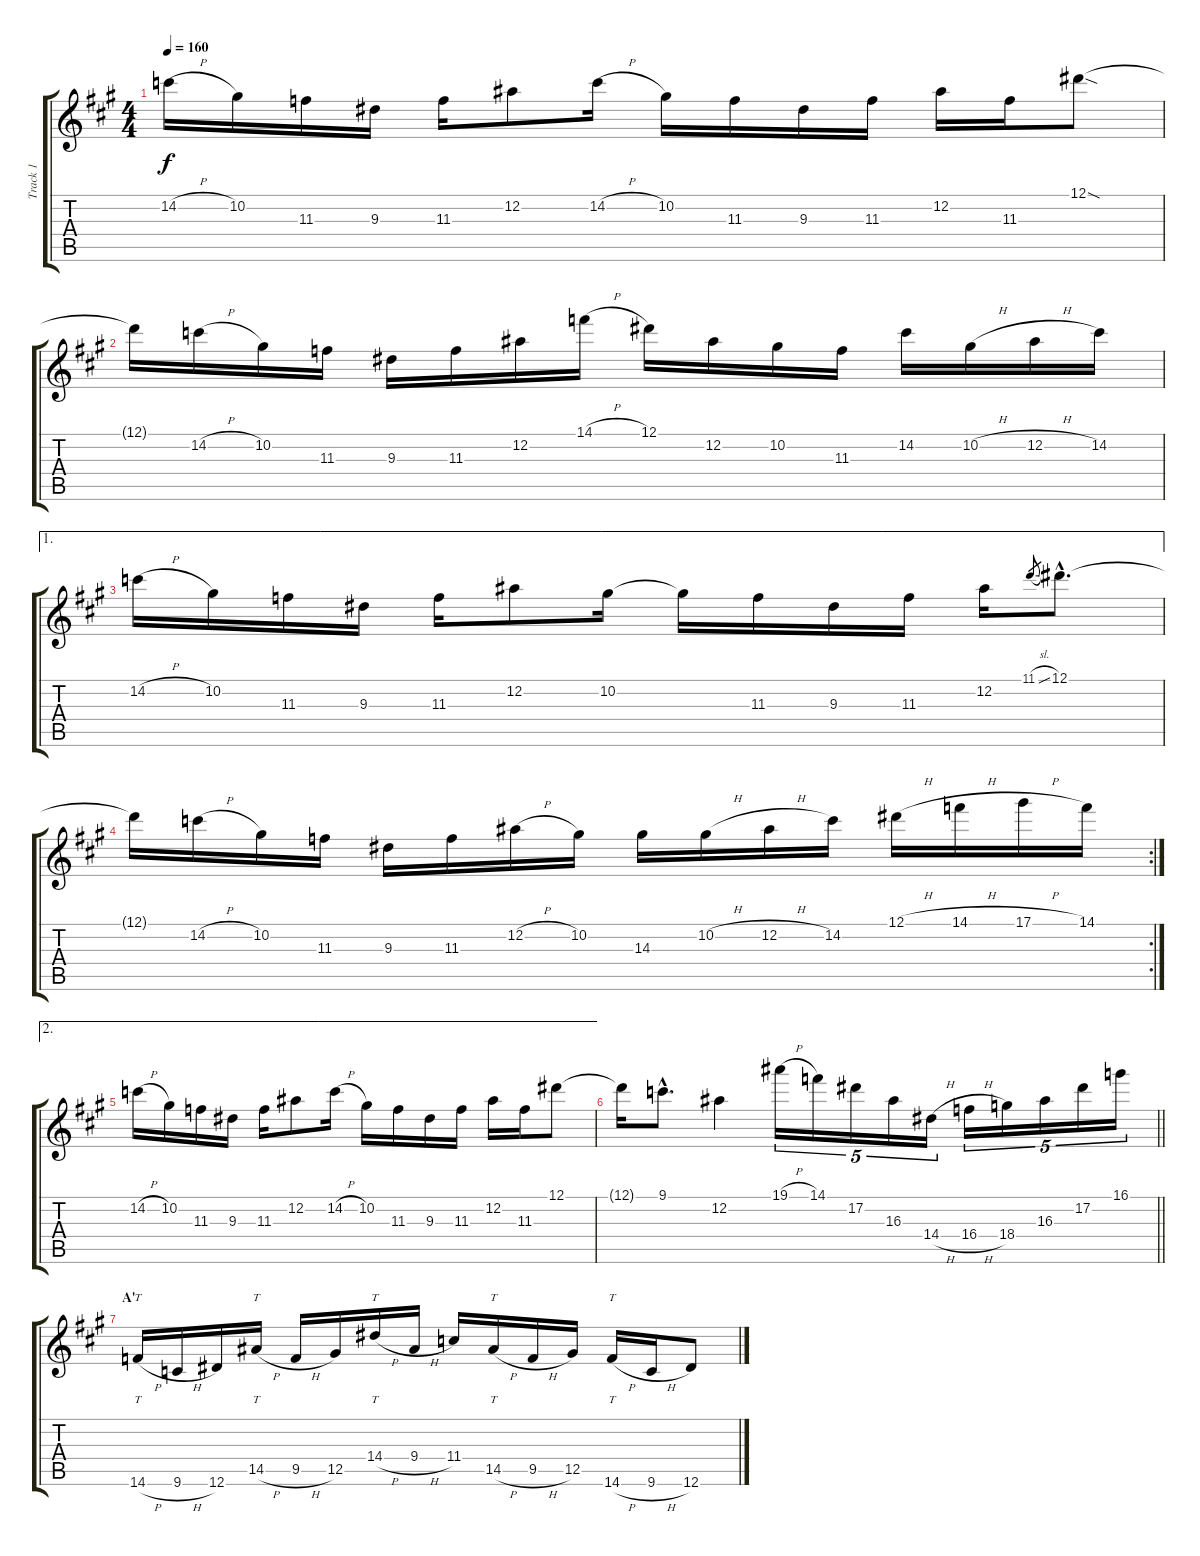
\track ("Track 1" "Track 1") {instrument distortionguitar}
\staff {score tabs}
\tuning (Eb4 Bb3 Gb3 Db3 Ab2 Eb2) {hide}
\ts (4 4)
\tempo 160
\clef g2
\ks f#minor
14.2{h}.16{dy f} 10.2.16 11.3.16 9.3.16 11.3.16 12.2.8 14.2{h}.16 10.2.16 11.3.16 9.3.16 11.3.16 12.2.16 11.3.16 12.1{sod}.8 |
12.1{t}.16 14.2{h}.16 10.2.16 11.3.16 9.3.16 11.3.16 12.2.16 14.1{h}.16 12.1.16 12.2.16 10.2.16 11.3.16 14.2.16 10.2{h}.16 12.2{h}.16 14.2.16 |
\ae 1
14.2{h}.16 10.2.16 11.3.16 9.3.16 11.3.16 12.2.8 10.2.16 10.2{t}.16 11.3.16 9.3.16 11.3.16 12.2.16 11.1{sl}.8{gr} 12.1{hac}.8{d} |
\rc 2
12.1{t}.16 14.2{h}.16 10.2.16 11.3.16 9.3.16 11.3.16 12.2{h}.16 10.2.16 14.3.16 10.2{h}.16 12.2{h}.16 14.2.16 12.1{h}.16 14.1{h}.16 17.1{h}.16 14.1.16 |
\ae 2
14.2{h}.16 10.2.16 11.3.16 9.3.16 11.3.16 12.2.8 14.2{h}.16 10.2.16 11.3.16 9.3.16 11.3.16 12.2.16 11.3.16 12.1.8 |
\barLineRight lightlight
12.1{t}.16 9.1{hac}.8{d} 12.2.4 19.1{h}.16{tu (5 4)} 14.1.16{tu (5 4)} 17.2.16{tu (5 4)} 16.3.16{tu (5 4)} 14.4{h}.16{tu (5 4)} 16.4{h}.16{tu (5 4)} 18.4.16{tu (5 4)} 16.3.16{tu (5 4)} 17.2.16{tu (5 4)} 16.1.16{tu (5 4)} |
\section ("" "A'")
14.6{h}.16{tt} 9.6{h}.16 12.6.16 14.5{h}.16{tt} 9.5{h}.16 12.5.16 14.4{h}.16{tt} 9.4{h}.16 11.4.16 14.5{h}.16{tt} 9.5{h}.16 12.5.16 14.6{h}.16{tt} 9.6{h}.16 12.6.8
